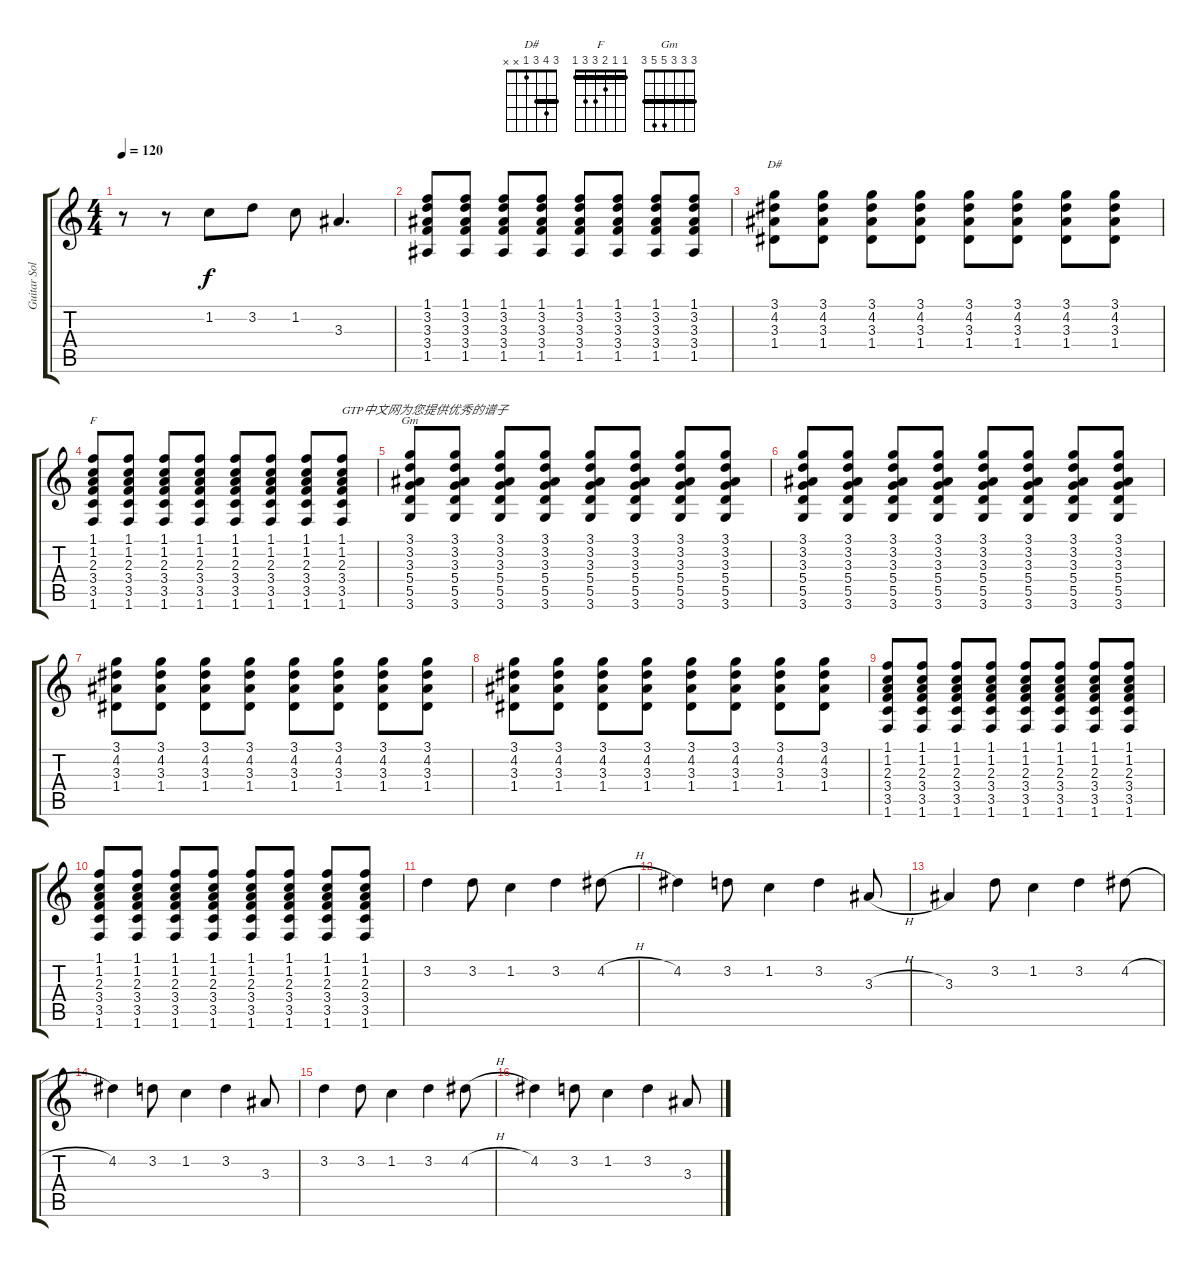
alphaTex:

\track ("Guitar Solo [Tom]" "Guitar Sol") {instrument overdrivenguitar}
\staff {score tabs}
\tuning (E4 B3 G3 D3 A2 E2) {hide}
\chord ("D#" 3 4 3 1 x x) {barre 3}
\chord ("F" 1 1 2 3 3 1) {barre 1}
\chord ("Gm" 3 3 3 5 5 3) {barre 3}
\ts (4 4)
\tempo 120
\clef g2
\ks c
r.8{dy f} r.8 1.2.8 3.2.8 1.2.8 3.3.4{d} |
(1.1 3.2 3.3 3.4 1.5).8 (1.1 3.2 3.3 3.4 1.5).8 (1.1 3.2 3.3 3.4 1.5).8 (1.1 3.2 3.3 3.4 1.5).8 (1.1 3.2 3.3 3.4 1.5).8 (1.1 3.2 3.3 3.4 1.5).8 (1.1 3.2 3.3 3.4 1.5).8 (1.1 3.2 3.3 3.4 1.5).8 |
(3.1 4.2 3.3 1.4).8{ch "D#"} (3.1 4.2 3.3 1.4).8 (3.1 4.2 3.3 1.4).8 (3.1 4.2 3.3 1.4).8 (3.1 4.2 3.3 1.4).8 (3.1 4.2 3.3 1.4).8 (3.1 4.2 3.3 1.4).8 (3.1 4.2 3.3 1.4).8 |
(1.1 1.2 2.3 3.4 3.5 1.6).8{ch "F"} (1.1 1.2 2.3 3.4 3.5 1.6).8 (1.1 1.2 2.3 3.4 3.5 1.6).8 (1.1 1.2 2.3 3.4 3.5 1.6).8 (1.1 1.2 2.3 3.4 3.5 1.6).8 (1.1 1.2 2.3 3.4 3.5 1.6).8 (1.1 1.2 2.3 3.4 3.5 1.6).8 (1.1 1.2 2.3 3.4 3.5 1.6).8{txt "GTP中文网为您提供优秀的谱子"} |
(3.1 3.2 3.3 5.4 5.5 3.6).8{ch "Gm"} (3.1 3.2 3.3 5.4 5.5 3.6).8 (3.1 3.2 3.3 5.4 5.5 3.6).8 (3.1 3.2 3.3 5.4 5.5 3.6).8 (3.1 3.2 3.3 5.4 5.5 3.6).8 (3.1 3.2 3.3 5.4 5.5 3.6).8 (3.1 3.2 3.3 5.4 5.5 3.6).8 (3.1 3.2 3.3 5.4 5.5 3.6).8 |
(3.1 3.2 3.3 5.4 5.5 3.6).8 (3.1 3.2 3.3 5.4 5.5 3.6).8 (3.1 3.2 3.3 5.4 5.5 3.6).8 (3.1 3.2 3.3 5.4 5.5 3.6).8 (3.1 3.2 3.3 5.4 5.5 3.6).8 (3.1 3.2 3.3 5.4 5.5 3.6).8 (3.1 3.2 3.3 5.4 5.5 3.6).8 (3.1 3.2 3.3 5.4 5.5 3.6).8 |
(3.1 4.2 3.3 1.4).8 (3.1 4.2 3.3 1.4).8 (3.1 4.2 3.3 1.4).8 (3.1 4.2 3.3 1.4).8 (3.1 4.2 3.3 1.4).8 (3.1 4.2 3.3 1.4).8 (3.1 4.2 3.3 1.4).8 (3.1 4.2 3.3 1.4).8 |
(3.1 4.2 3.3 1.4).8 (3.1 4.2 3.3 1.4).8 (3.1 4.2 3.3 1.4).8 (3.1 4.2 3.3 1.4).8 (3.1 4.2 3.3 1.4).8 (3.1 4.2 3.3 1.4).8 (3.1 4.2 3.3 1.4).8 (3.1 4.2 3.3 1.4).8 |
(1.1 1.2 2.3 3.4 3.5 1.6).8 (1.1 1.2 2.3 3.4 3.5 1.6).8 (1.1 1.2 2.3 3.4 3.5 1.6).8 (1.1 1.2 2.3 3.4 3.5 1.6).8 (1.1 1.2 2.3 3.4 3.5 1.6).8 (1.1 1.2 2.3 3.4 3.5 1.6).8 (1.1 1.2 2.3 3.4 3.5 1.6).8 (1.1 1.2 2.3 3.4 3.5 1.6).8 |
(1.1 1.2 2.3 3.4 3.5 1.6).8 (1.1 1.2 2.3 3.4 3.5 1.6).8 (1.1 1.2 2.3 3.4 3.5 1.6).8 (1.1 1.2 2.3 3.4 3.5 1.6).8 (1.1 1.2 2.3 3.4 3.5 1.6).8 (1.1 1.2 2.3 3.4 3.5 1.6).8 (1.1 1.2 2.3 3.4 3.5 1.6).8 (1.1 1.2 2.3 3.4 3.5 1.6).8 |
3.2.4 3.2.8 1.2.4 3.2.4 4.2{h}.8 |
4.2.4 3.2.8 1.2.4 3.2.4 3.3{h}.8 |
3.3.4 3.2.8 1.2.4 3.2.4 4.2{h}.8 |
4.2.4 3.2.8 1.2.4 3.2.4 3.3.8 |
3.2.4 3.2.8 1.2.4 3.2.4 4.2{h}.8 |
4.2.4 3.2.8 1.2.4 3.2.4 3.3{h}.8
